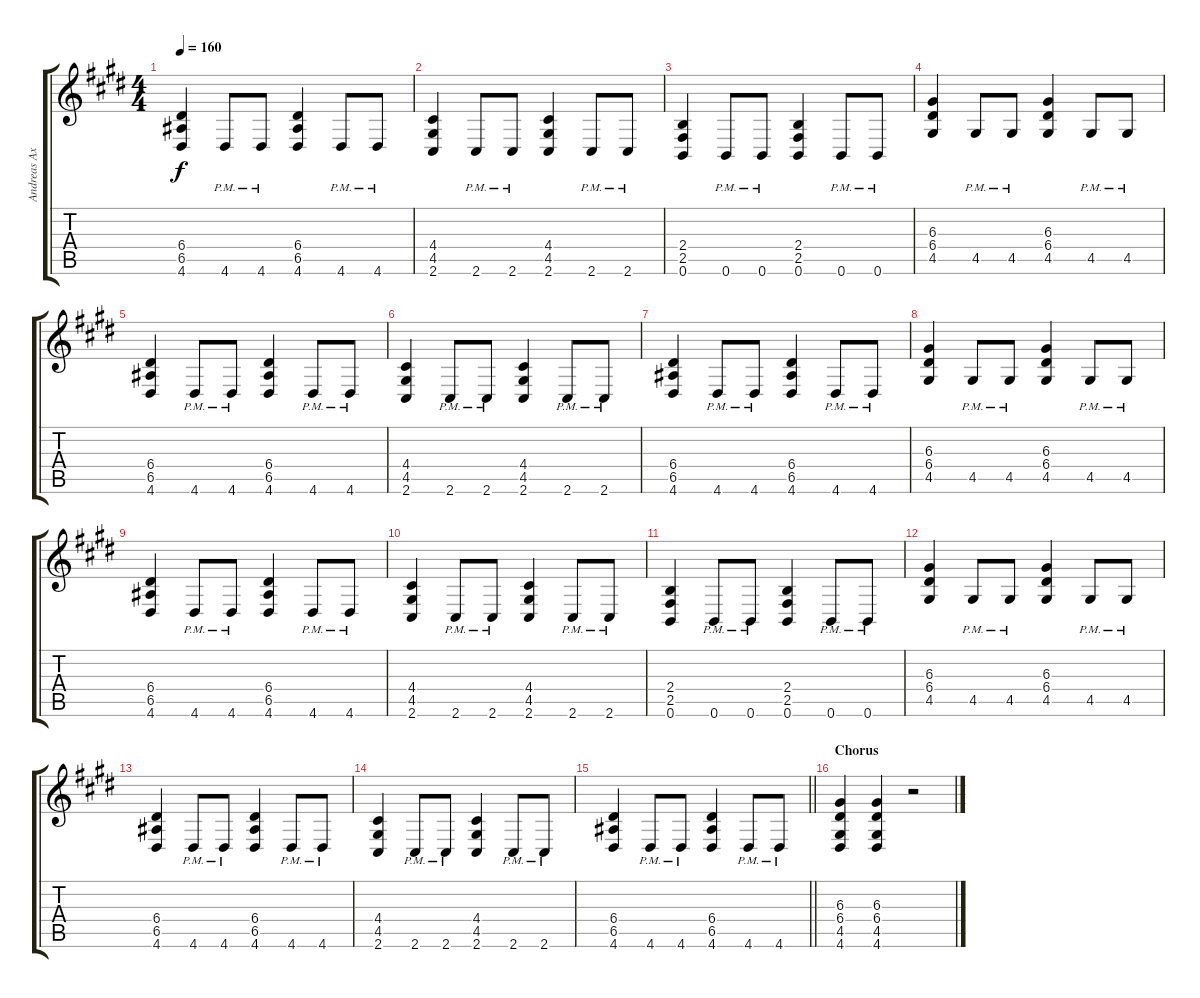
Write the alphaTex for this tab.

\track ("Andreas Axelsson" "Andreas Ax") {instrument distortionguitar}
\staff {score tabs}
\tuning (B3 Gb3 D3 A2 E2 B1) {hide}
\ts (4 4)
\tempo 160
\clef g2
\ks e
(6.4 6.5 4.6).4{dy f} 4.6{pm}.8 4.6{pm}.8 (6.4 6.5 4.6).4 4.6{pm}.8 4.6{pm}.8 |
(4.4 4.5 2.6).4 2.6{pm}.8 2.6{pm}.8 (4.4 4.5 2.6).4 2.6{pm}.8 2.6{pm}.8 |
(2.4 2.5 0.6).4 0.6{pm}.8 0.6{pm}.8 (2.4 2.5 0.6).4 0.6{pm}.8 0.6{pm}.8 |
(6.3 6.4 4.5).4 4.5{pm}.8 4.5{pm}.8 (6.3 6.4 4.5).4 4.5{pm}.8 4.5{pm}.8 |
(6.4 6.5 4.6).4 4.6{pm}.8 4.6{pm}.8 (6.4 6.5 4.6).4 4.6{pm}.8 4.6{pm}.8 |
(4.4 4.5 2.6).4 2.6{pm}.8 2.6{pm}.8 (4.4 4.5 2.6).4 2.6{pm}.8 2.6{pm}.8 |
(6.4 6.5 4.6).4 4.6{pm}.8 4.6{pm}.8 (6.4 6.5 4.6).4 4.6{pm}.8 4.6{pm}.8 |
(6.3 6.4 4.5).4 4.5{pm}.8 4.5{pm}.8 (6.3 6.4 4.5).4 4.5{pm}.8 4.5{pm}.8 |
(6.4 6.5 4.6).4 4.6{pm}.8 4.6{pm}.8 (6.4 6.5 4.6).4 4.6{pm}.8 4.6{pm}.8 |
(4.4 4.5 2.6).4 2.6{pm}.8 2.6{pm}.8 (4.4 4.5 2.6).4 2.6{pm}.8 2.6{pm}.8 |
(2.4 2.5 0.6).4 0.6{pm}.8 0.6{pm}.8 (2.4 2.5 0.6).4 0.6{pm}.8 0.6{pm}.8 |
(6.3 6.4 4.5).4 4.5{pm}.8 4.5{pm}.8 (6.3 6.4 4.5).4 4.5{pm}.8 4.5{pm}.8 |
(6.4 6.5 4.6).4 4.6{pm}.8 4.6{pm}.8 (6.4 6.5 4.6).4 4.6{pm}.8 4.6{pm}.8 |
(4.4 4.5 2.6).4 2.6{pm}.8 2.6{pm}.8 (4.4 4.5 2.6).4 2.6{pm}.8 2.6{pm}.8 |
\barLineRight lightlight
(6.4 6.5 4.6).4 4.6{pm}.8 4.6{pm}.8 (6.4 6.5 4.6).4 4.6{pm}.8 4.6{pm}.8 |
\section ("" "Chorus")
(6.3 6.4 4.5 4.6).4 (6.3 6.4 4.5 4.6).4 r.2
